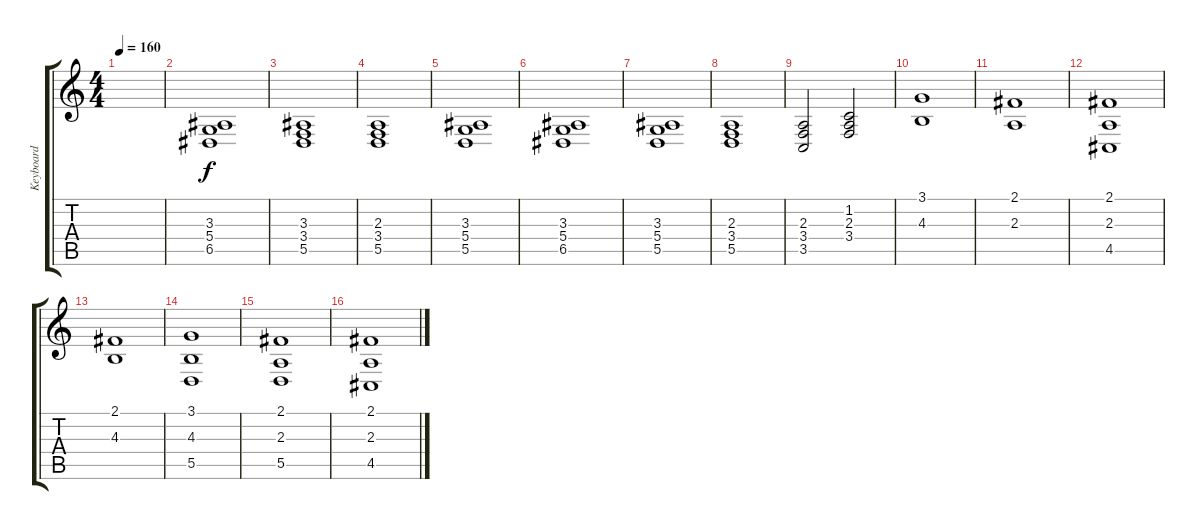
\track ("Keyboard" "Keyboard") {instrument harpsichord}
\staff {score tabs}
\tuning (E4 B3 G3 D3 A2 E2) {hide}
\ts (4 4)
\tempo 160
\clef g2
\ks c
|
(3.3 5.4 6.5).1 |
(3.3 3.4 5.5).1 |
(2.3 3.4 5.5).1 |
(3.3 5.4 5.5).1 |
(3.3 5.4 6.5).1 |
(3.3 5.4 5.5).1 |
(2.3 3.4 5.5).1 |
(2.3 3.4 3.5).2 (1.2 2.3 3.4).2 |
(3.1 4.3).1 |
(2.1 2.3).1 |
(2.1 2.3 4.5).1 |
(2.1 4.3).1 |
(3.1 4.3 5.5).1 |
(2.1 2.3 5.5).1 |
(2.1 2.3 4.5).1
